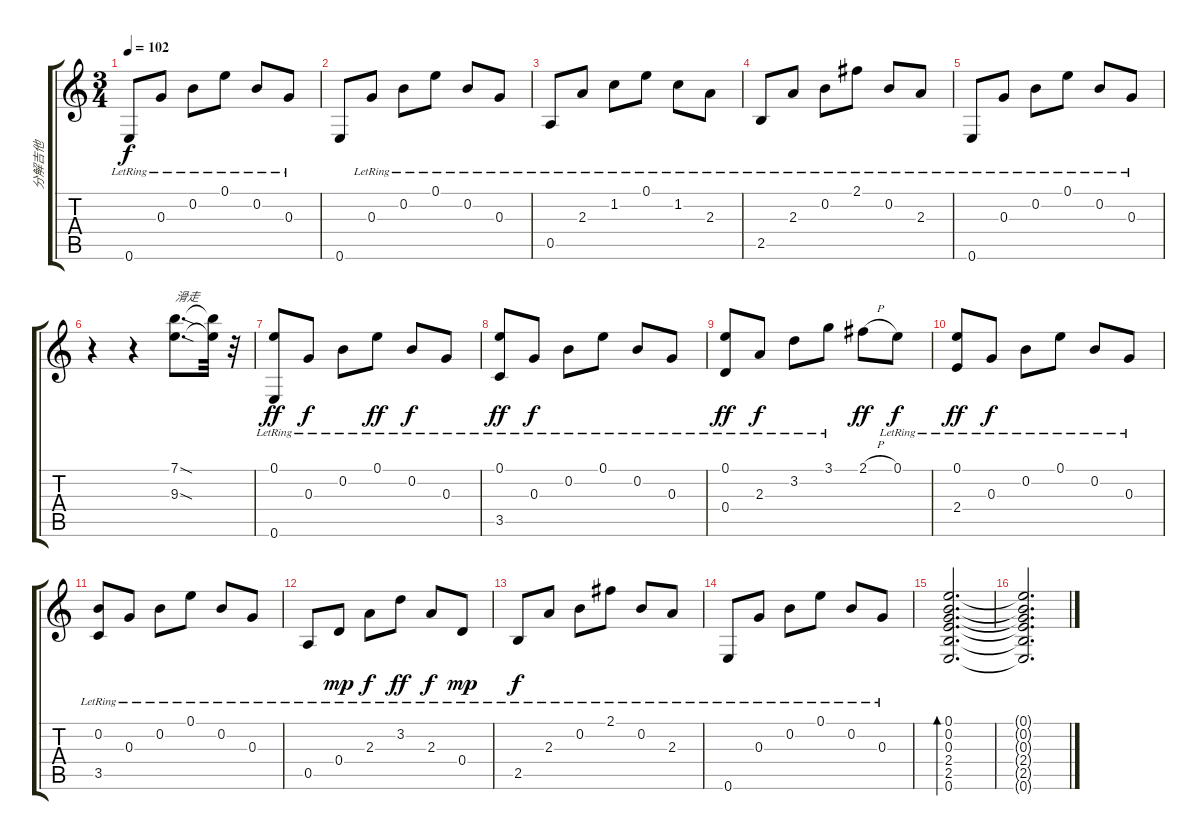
\track ("分解吉他" "分解吉他") {instrument acousticguitarsteel}
\staff {score tabs}
\tuning (E4 B3 G3 D3 A2 E2) {hide}
\ts (3 4)
\tempo 102
\clef g2
\ks c
0.6{lr}.8{dy f} 0.3{lr}.8 0.2{lr}.8 0.1{lr}.8 0.2{lr}.8 0.3{lr}.8 |
0.6.8 0.3{lr}.8 0.2{lr}.8 0.1{lr}.8 0.2{lr}.8 0.3{lr}.8 |
0.5{lr}.8 2.3{lr}.8 1.2{lr}.8 0.1{lr}.8 1.2{lr}.8 2.3{lr}.8 |
2.5{lr}.8 2.3{lr}.8 0.2{lr}.8 2.1{lr}.8 0.2{lr}.8 2.3{lr}.8 |
0.6{lr}.8 0.3{lr}.8 0.2{lr}.8 0.1{lr}.8 0.2{lr}.8 0.3{lr}.8 |
r.4 r.4 (7.1{sod} 9.3{sod}).8{d txt "滑走"} (7.1{t} 9.3{t}).32 r.32 |
(0.1{lr} 0.6{lr}).8{dy ff} 0.3{lr}.8{dy f} 0.2{lr}.8 0.1{lr}.8{dy ff} 0.2{lr}.8{dy f} 0.3{lr}.8 |
(0.1{lr} 3.5{lr}).8{dy ff} 0.3{lr}.8{dy f} 0.2{lr}.8 0.1{lr}.8 0.2{lr}.8 0.3{lr}.8 |
(0.1{lr} 0.4{lr}).8{dy ff} 2.3{lr}.8{dy f} 3.2{lr}.8 3.1{lr}.8 2.1{h}.8{dy ff} 0.1{lr}.8{dy f} |
(0.1{lr} 2.4{lr}).8{dy ff} 0.3{lr}.8{dy f} 0.2{lr}.8 0.1{lr}.8 0.2{lr}.8 0.3{lr}.8 |
(0.2{lr} 3.5{lr}).8 0.3{lr}.8 0.2{lr}.8 0.1{lr}.8 0.2{lr}.8 0.3{lr}.8 |
0.5{lr}.8 0.4{lr}.8{dy mp} 2.3{lr}.8{dy f} 3.2{lr}.8{dy ff} 2.3{lr}.8{dy f} 0.4{lr}.8{dy mp} |
2.5{lr}.8{dy f} 2.3{lr}.8 0.2{lr}.8 2.1{lr}.8 0.2{lr}.8 2.3{lr}.8 |
0.6{lr}.8 0.3{lr}.8 0.2{lr}.8 0.1{lr}.8 0.2{lr}.8 0.3{lr}.8{txt ""} |
(0.1 0.2 0.3 2.4 2.5 0.6).2{d bd 240} |
(0.1{t} 0.2{t} 0.3{t} 2.4{t} 2.5{t} 0.6{t}).2{d}
